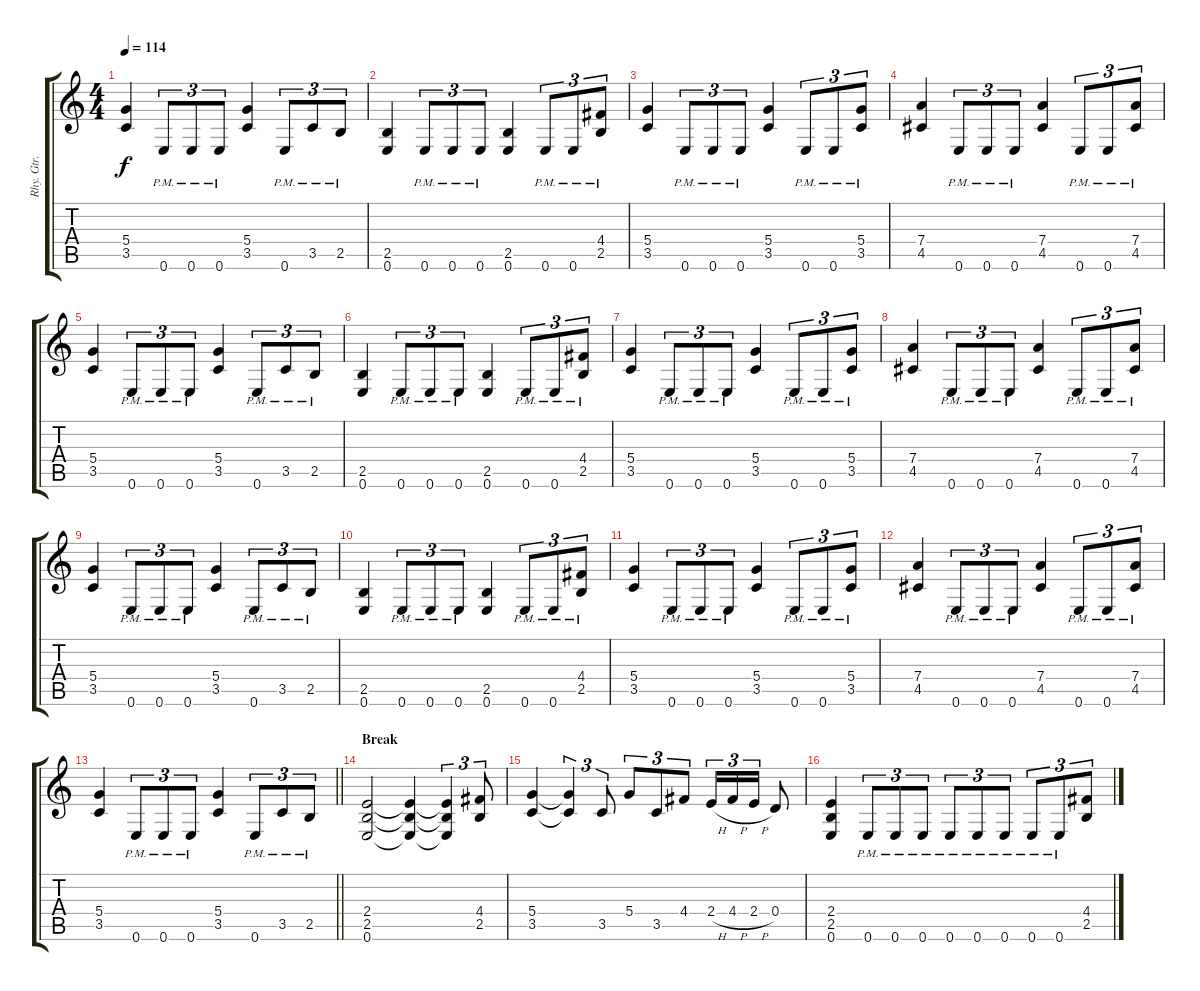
\track ("Rhy. Gtr. 2" "Rhy. Gtr. ") {instrument distortionguitar}
\staff {score tabs}
\tuning (E4 B3 G3 D3 A2 E2) {hide}
\ts (4 4)
\tempo 114
\clef g2
\ks c
(5.4 3.5).4{dy f} 0.6{pm}.8{tu (3 2)} 0.6{pm}.8{tu (3 2)} 0.6{pm}.8{tu (3 2)} (5.4 3.5).4 0.6{pm}.8{tu (3 2)} 3.5{pm}.8{tu (3 2)} 2.5{pm}.8{tu (3 2)} |
(2.5 0.6).4 0.6{pm}.8{tu (3 2)} 0.6{pm}.8{tu (3 2)} 0.6{pm}.8{tu (3 2)} (2.5 0.6).4 0.6{pm}.8{tu (3 2)} 0.6{pm}.8{tu (3 2)} (4.4{pm} 2.5{pm}).8{tu (3 2)} |
(5.4 3.5).4 0.6{pm}.8{tu (3 2)} 0.6{pm}.8{tu (3 2)} 0.6{pm}.8{tu (3 2)} (5.4 3.5).4 0.6{pm}.8{tu (3 2)} 0.6{pm}.8{tu (3 2)} (5.4{pm} 3.5{pm}).8{tu (3 2)} |
(7.4 4.5).4 0.6{pm}.8{tu (3 2)} 0.6{pm}.8{tu (3 2)} 0.6{pm}.8{tu (3 2)} (7.4 4.5).4 0.6{pm}.8{tu (3 2)} 0.6{pm}.8{tu (3 2)} (7.4{pm} 4.5{pm}).8{tu (3 2)} |
(5.4 3.5).4 0.6{pm}.8{tu (3 2)} 0.6{pm}.8{tu (3 2)} 0.6{pm}.8{tu (3 2)} (5.4 3.5).4 0.6{pm}.8{tu (3 2)} 3.5{pm}.8{tu (3 2)} 2.5{pm}.8{tu (3 2)} |
(2.5 0.6).4 0.6{pm}.8{tu (3 2)} 0.6{pm}.8{tu (3 2)} 0.6{pm}.8{tu (3 2)} (2.5 0.6).4 0.6{pm}.8{tu (3 2)} 0.6{pm}.8{tu (3 2)} (4.4{pm} 2.5{pm}).8{tu (3 2)} |
(5.4 3.5).4 0.6{pm}.8{tu (3 2)} 0.6{pm}.8{tu (3 2)} 0.6{pm}.8{tu (3 2)} (5.4 3.5).4 0.6{pm}.8{tu (3 2)} 0.6{pm}.8{tu (3 2)} (5.4{pm} 3.5{pm}).8{tu (3 2)} |
(7.4 4.5).4 0.6{pm}.8{tu (3 2)} 0.6{pm}.8{tu (3 2)} 0.6{pm}.8{tu (3 2)} (7.4 4.5).4 0.6{pm}.8{tu (3 2)} 0.6{pm}.8{tu (3 2)} (7.4{pm} 4.5{pm}).8{tu (3 2)} |
(5.4 3.5).4 0.6{pm}.8{tu (3 2)} 0.6{pm}.8{tu (3 2)} 0.6{pm}.8{tu (3 2)} (5.4 3.5).4 0.6{pm}.8{tu (3 2)} 3.5{pm}.8{tu (3 2)} 2.5{pm}.8{tu (3 2)} |
(2.5 0.6).4 0.6{pm}.8{tu (3 2)} 0.6{pm}.8{tu (3 2)} 0.6{pm}.8{tu (3 2)} (2.5 0.6).4 0.6{pm}.8{tu (3 2)} 0.6{pm}.8{tu (3 2)} (4.4{pm} 2.5{pm}).8{tu (3 2)} |
(5.4 3.5).4 0.6{pm}.8{tu (3 2)} 0.6{pm}.8{tu (3 2)} 0.6{pm}.8{tu (3 2)} (5.4 3.5).4 0.6{pm}.8{tu (3 2)} 0.6{pm}.8{tu (3 2)} (5.4{pm} 3.5{pm}).8{tu (3 2)} |
(7.4 4.5).4 0.6{pm}.8{tu (3 2)} 0.6{pm}.8{tu (3 2)} 0.6{pm}.8{tu (3 2)} (7.4 4.5).4 0.6{pm}.8{tu (3 2)} 0.6{pm}.8{tu (3 2)} (7.4{pm} 4.5{pm}).8{tu (3 2)} |
\barLineRight lightlight
(5.4 3.5).4 0.6{pm}.8{tu (3 2)} 0.6{pm}.8{tu (3 2)} 0.6{pm}.8{tu (3 2)} (5.4 3.5).4 0.6{pm}.8{tu (3 2)} 3.5{pm}.8{tu (3 2)} 2.5{pm}.8{tu (3 2)} |
\section ("" "Break")
(2.4 2.5 0.6).2 (2.4{t} 2.5{t} 0.6{t}).4 (2.4{t} 2.5{t} 0.6{t}).4{tu (3 2)} (4.4 2.5).8{tu (3 2)} |
(5.4 3.5).4 (5.4{t} 3.5{t}).4{tu (3 2)} 3.5.8{tu (3 2)} 5.4.8{tu (3 2)} 3.5.8{tu (3 2)} 4.4.8{tu (3 2)} 2.4{h}.16{tu (3 2)} 4.4{h}.16{tu (3 2)} 2.4{h}.16{tu (3 2)} 0.4.8 |
(2.4 2.5 0.6).4 0.6{pm}.8{tu (3 2)} 0.6{pm}.8{tu (3 2)} 0.6{pm}.8{tu (3 2)} 0.6{pm}.8{tu (3 2)} 0.6{pm}.8{tu (3 2)} 0.6{pm}.8{tu (3 2)} 0.6{pm}.8{tu (3 2)} 0.6{pm}.8{tu (3 2)} (4.4 2.5).8{tu (3 2)}
